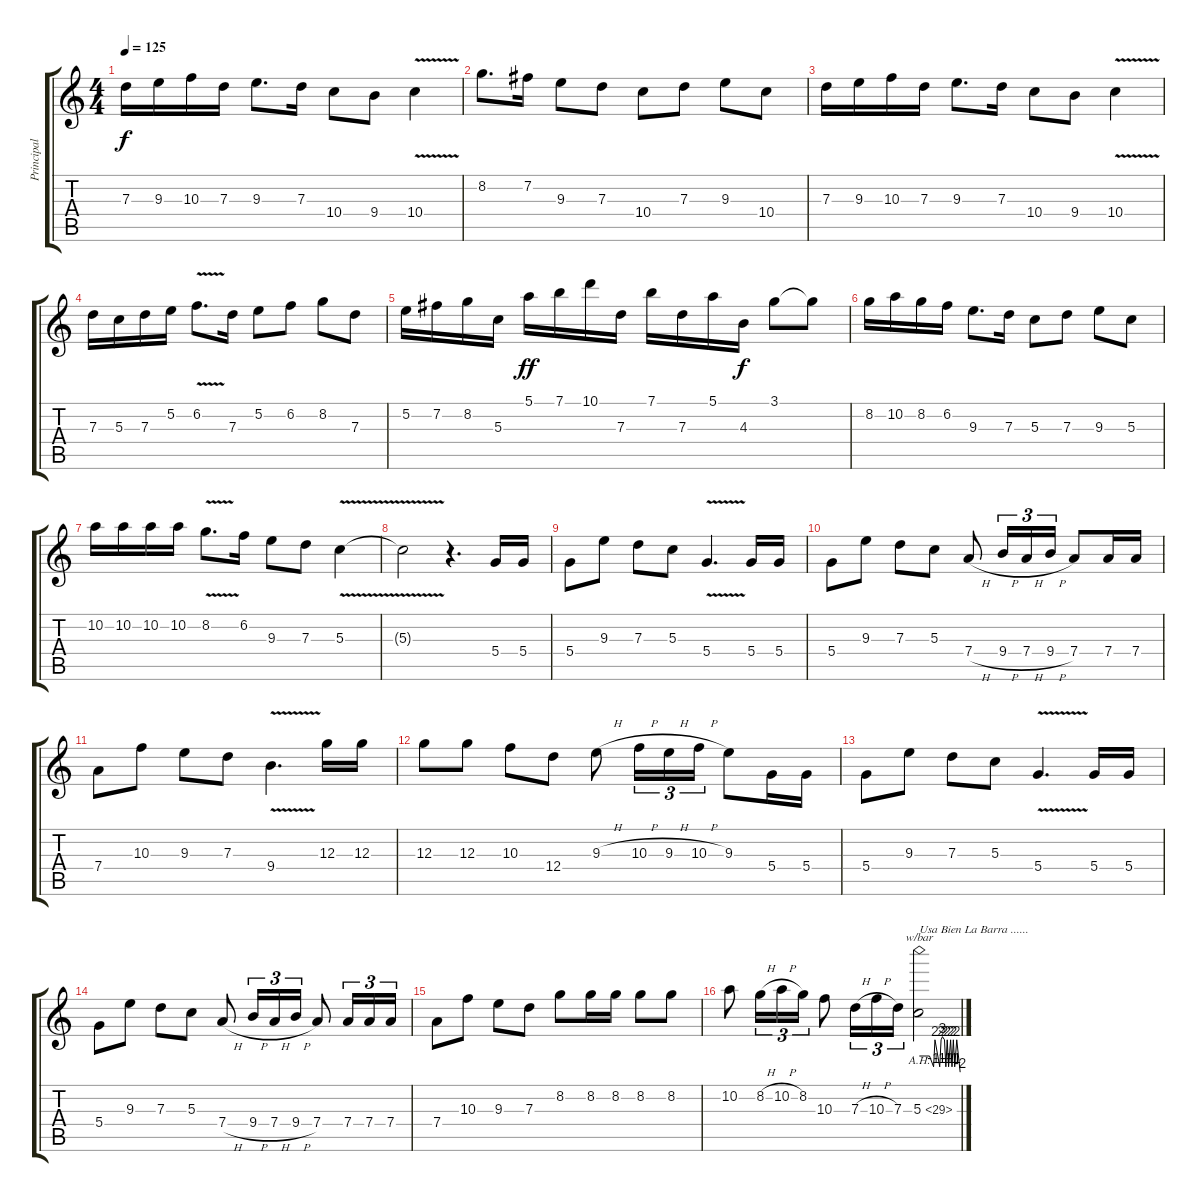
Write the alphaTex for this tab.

\track ("Principal" "Principal") {instrument overdrivenguitar}
\staff {score tabs}
\tuning (E4 B3 G3 D3 A2 E2) {hide}
\ts (4 4)
\tempo 125
\clef g2
\ks c
7.3.16{dy f} 9.3.16 10.3.16 7.3.16 9.3.8{d} 7.3.16 10.4.8 9.4.8 10.4{v}.4 |
8.2.8{d} 7.2.16 9.3.8 7.3.8 10.4.8 7.3.8 9.3.8 10.4.8 |
7.3.16 9.3.16 10.3.16 7.3.16 9.3.8{d} 7.3.16 10.4.8 9.4.8 10.4{v}.4 |
7.3.16 5.3.16 7.3.16 5.2.16 6.2{v}.8{d} 7.3.16 5.2.8 6.2.8 8.2.8 7.3.8 |
5.2.16 7.2.16 8.2.16 5.3.16 5.1.16{dy ff} 7.1.16 10.1.16 7.3.16 7.1.16 7.3.16 5.1.16 4.3.16{dy f} 3.1.8 3.1{t}.8 |
8.2.16 10.2.16 8.2.16 6.2.16 9.3.8{d} 7.3.16 5.3.8 7.3.8 9.3.8 5.3.8 |
10.2.16 10.2.16 10.2.16 10.2.16 8.2{v}.8{d} 6.2.16 9.3.8 7.3.8 5.3{v}.4 |
5.3{t}.2 r.4{d} 5.4.16 5.4.16 |
5.4.8 9.3.8 7.3.8 5.3.8 5.4{v}.4{d} 5.4.16 5.4.16 |
5.4.8 9.3.8 7.3.8 5.3.8 7.4{h}.8 9.4{h}.16{tu (3 2)} 7.4{h}.16{tu (3 2)} 9.4{h}.16{tu (3 2)} 7.4.8 7.4.16 7.4.16 |
7.4.8 10.3.8 9.3.8 7.3.8 9.4{v}.4{d} 12.3.16 12.3.16 |
12.3.8 12.3.8 10.3.8 12.4.8 9.3{h}.8 10.3{h}.16{tu (3 2)} 9.3{h}.16{tu (3 2)} 10.3{h}.16{tu (3 2)} 9.3.8 5.4.16 5.4.16 |
5.4.8 9.3.8 7.3.8 5.3.8 5.4{v}.4{d} 5.4.16 5.4.16 |
5.4.8 9.3.8 7.3.8 5.3.8 7.4{h}.8 9.4{h}.16{tu (3 2)} 7.4{h}.16{tu (3 2)} 9.4{h}.16{tu (3 2)} 7.4.8 7.4.16{tu (3 2)} 7.4.16{tu (3 2)} 7.4.16{tu (3 2)} |
7.4.8 10.3.8 9.3.8 7.3.8 8.2.8 8.2.16 8.2.16 8.2.8 8.2.8 |
10.2.8 8.2{h}.16{tu (3 2)} 10.2{h}.16{tu (3 2)} 8.2.16{tu (3 2)} 10.3.8 7.3{h}.16{tu (3 2)} 10.3{h}.16{tu (3 2)} 7.3.16{tu (3 2)} 5.3{ah 24}.2{tbe (custom default 0 0 7 0 10 0 15 0 21 -4 23 8 30 -4 32 8 34 12 37 8 39 -4 41 8 43 -4 46 8 48 -4 50 8 52 -4 55 8 60 -8) txt "Usa Bien La Barra ......"}
